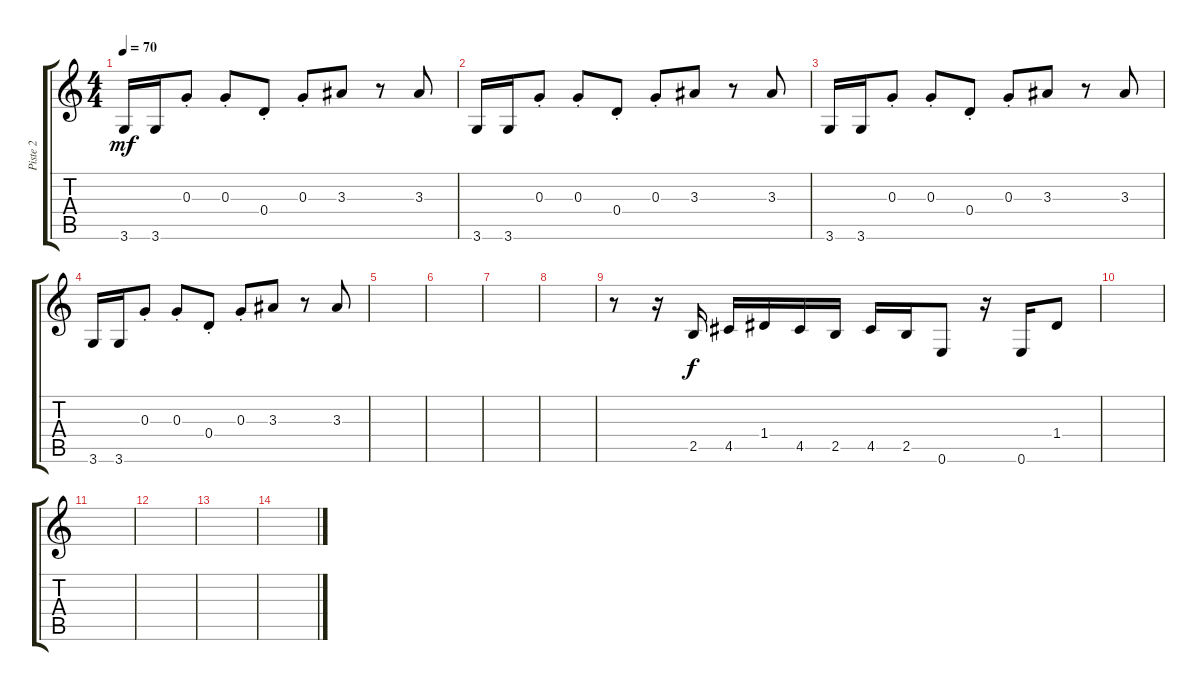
\track ("Piste 2" "Piste 2") {instrument acousticguitarsteel}
\staff {score tabs}
\tuning (E4 B3 G3 D3 A2 E2) {hide}
\ts (4 4)
\tempo 70
\clef g2
\ks c
3.6.16{dy mf balance 6 instrument electricbassfinger} 3.6.16 0.3{st}.8 0.3{st}.8 0.4{st}.8 0.3{st}.8 3.3.8 r.8 3.3.8 |
3.6.16{balance 6 instrument electricbassfinger} 3.6.16 0.3{st}.8 0.3{st}.8 0.4{st}.8 0.3{st}.8 3.3.8 r.8 3.3.8 |
3.6.16{balance 6 instrument electricbassfinger} 3.6.16 0.3{st}.8 0.3{st}.8 0.4{st}.8 0.3{st}.8 3.3.8 r.8 3.3.8 |
3.6.16{balance 6 instrument electricbassfinger} 3.6.16 0.3{st}.8 0.3{st}.8 0.4{st}.8 0.3{st}.8 3.3.8 r.8 3.3.8 |
|
|
|
\section ("" "")
|
r.8{instrument acousticguitarsteel} r.16 2.5.16{dy f} 4.5.16 1.4.16 4.5.16 2.5.16 4.5.16 2.5.16 0.6.8 r.16 0.6.16 1.4.8 |
|
|
\section ("" "")
|
|
\section ("" "")
